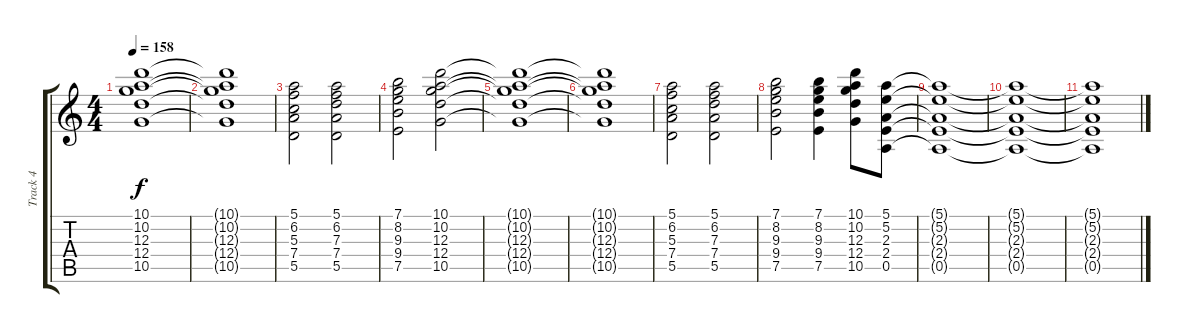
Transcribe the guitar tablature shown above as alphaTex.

\track ("Track 4" "Track 4") {instrument electricguitarclean}
\staff {score tabs}
\tuning (E4 B3 G3 D3 A2 E2) {hide}
\ts (4 4)
\tempo 158
\clef g2
\ks c
(10.1{t} 10.2{t} 12.3{t} 12.4{t} 10.5{t}).1{dy f} |
(10.1{t} 10.2{t} 12.3{t} 12.4{t} 10.5{t}).1 |
(5.1 6.2 5.3 7.4 5.5).2 (5.1 6.2 7.3 7.4 5.5).2 |
(7.1 8.2 9.3 9.4 7.5).2 (10.1 10.2 12.3 12.4 10.5).2 |
(10.1{t} 10.2{t} 12.3{t} 12.4{t} 10.5{t}).1 |
(10.1{t} 10.2{t} 12.3{t} 12.4{t} 10.5{t}).1 |
(5.1 6.2 5.3 7.4 5.5).2 (5.1 6.2 7.3 7.4 5.5).2 |
(7.1 8.2 9.3 9.4 7.5).2 (7.1 8.2 9.3 9.4 7.5).4 (10.1 10.2 12.3 12.4 10.5).8 (5.1 5.2 2.3 2.4 0.5).8 |
(5.1{t} 5.2{t} 2.3{t} 2.4{t} 0.5{t}).1 |
(5.1{t} 5.2{t} 2.3{t} 2.4{t} 0.5{t}).1 |
(5.1{t} 5.2{t} 2.3{t} 2.4{t} 0.5{t}).1
